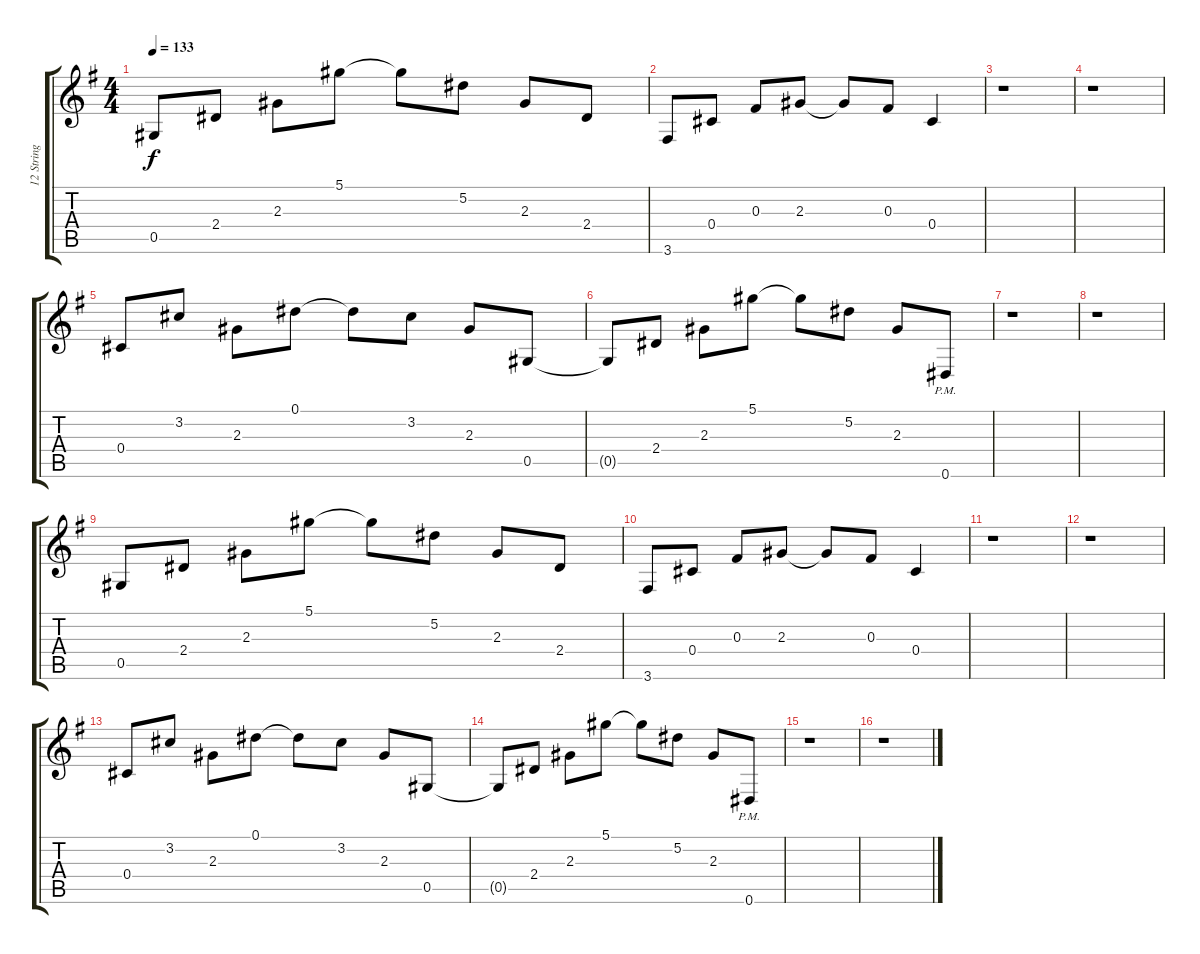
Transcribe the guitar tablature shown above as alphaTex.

\track ("12 String Acoustic Guitar 2" "12 String ") {instrument acousticguitarsteel}
\staff {score tabs}
\tuning (Eb4 Bb3 Gb3 Db3 Ab2 Eb2) {hide}
\ts (4 4)
\tempo 133
\clef g2
\ks g
0.5.8{dy f} 2.4.8 2.3.8 5.1.8 5.1{t}.8 5.2.8 2.3.8 2.4.8 |
3.6.8 0.4.8 0.3.8 2.3.8 2.3{t}.8 0.3.8 0.4.4 |
r.1 |
r.1 |
0.4.8 3.2.8 2.3.8 0.1.8 0.1{t}.8 3.2.8 2.3.8 0.5.8 |
0.5{t}.8 2.4.8 2.3.8 5.1.8 5.1{t}.8 5.2.8 2.3.8 0.6{pm}.8 |
r.1 |
r.1 |
0.5.8 2.4.8 2.3.8 5.1.8 5.1{t}.8 5.2.8 2.3.8 2.4.8 |
3.6.8 0.4.8 0.3.8 2.3.8 2.3{t}.8 0.3.8 0.4.4 |
r.1 |
r.1 |
0.4.8 3.2.8 2.3.8 0.1.8 0.1{t}.8 3.2.8 2.3.8 0.5.8 |
0.5{t}.8 2.4.8 2.3.8 5.1.8 5.1{t}.8 5.2.8 2.3.8 0.6{pm}.8 |
r.1 |
r.1
